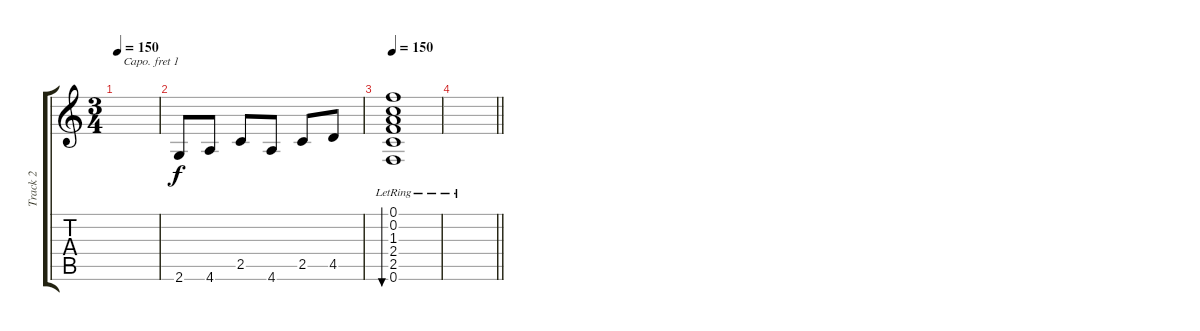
\track ("Track 2" "Track 2") {instrument distortionguitar}
\staff {score tabs}
\capo 1
\tuning (E4 B3 G3 D3 A2 E2) {hide}
\ts (3 4)
\tempo 150
\clef g2
\ks c
|
2.6.8 4.6.8 2.5.8 4.6.8 2.5.8 4.5.8 |
\tempo 150
(0.1{lr} 0.2{lr} 1.3{lr} 2.4{lr} 2.5{lr} 0.6{lr}).1{bu 480} |
\barLineRight lightlight
